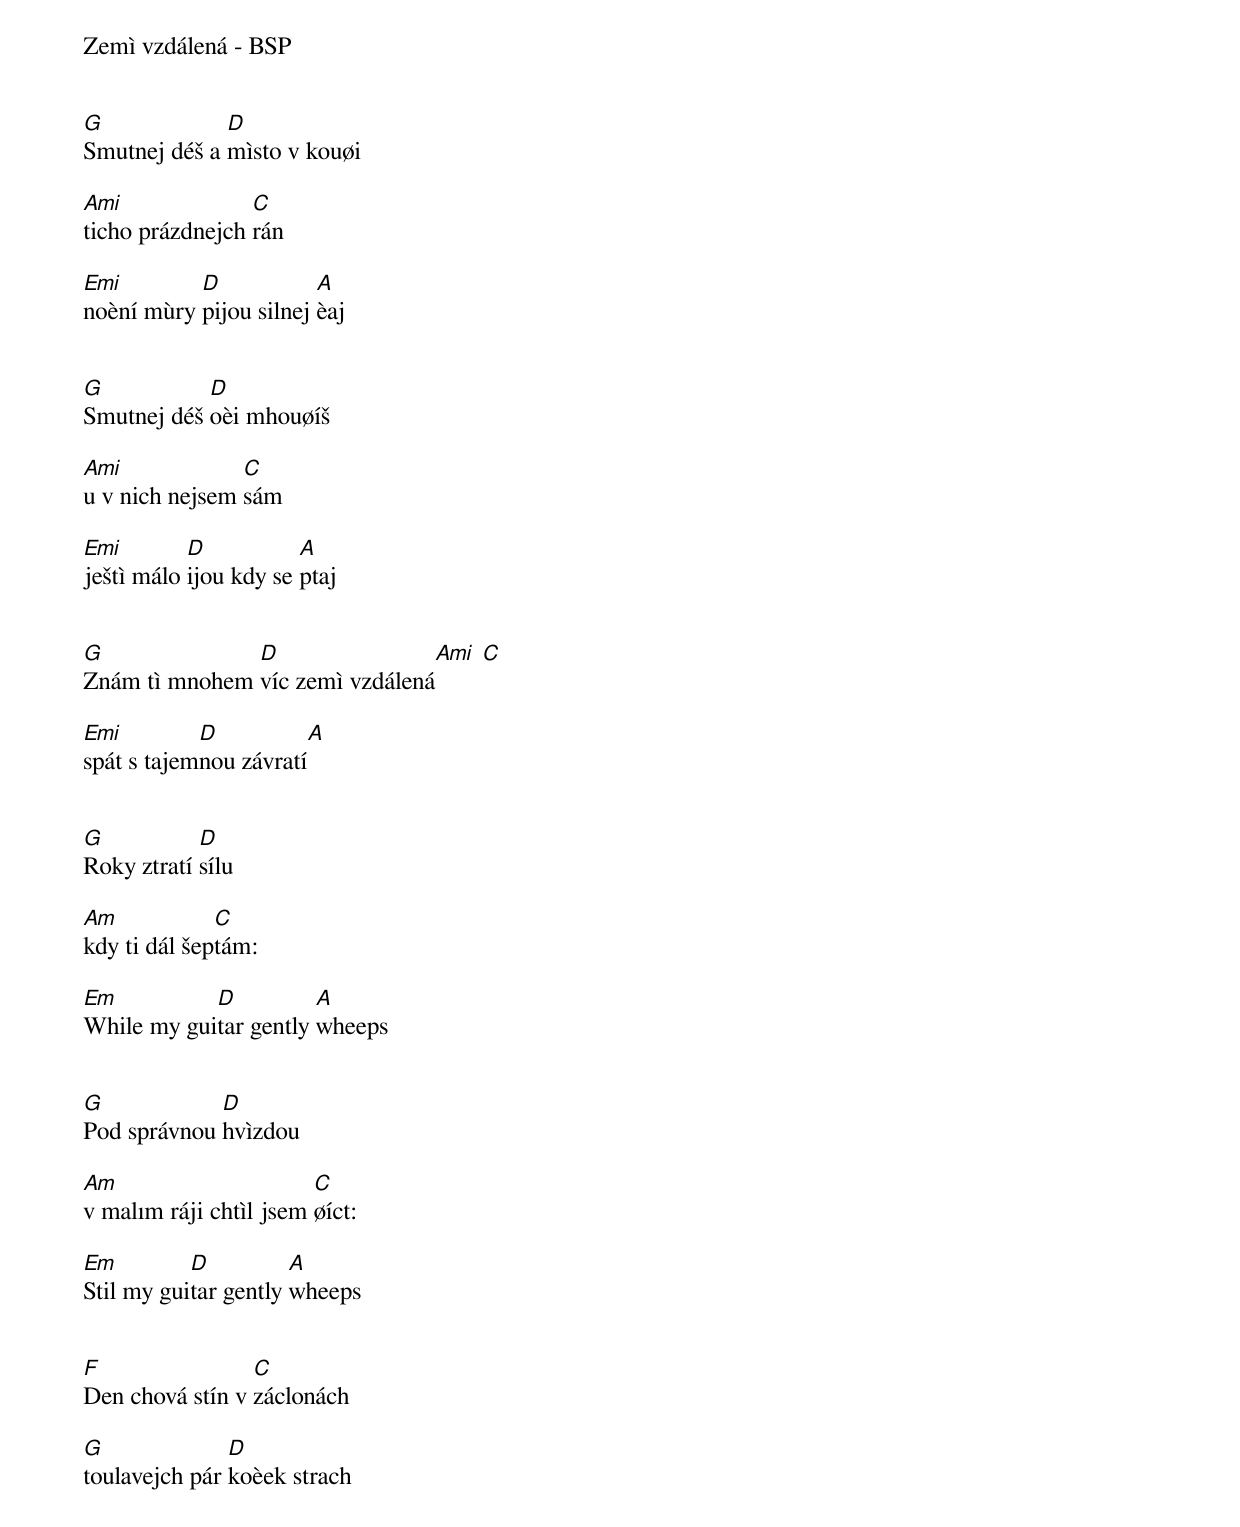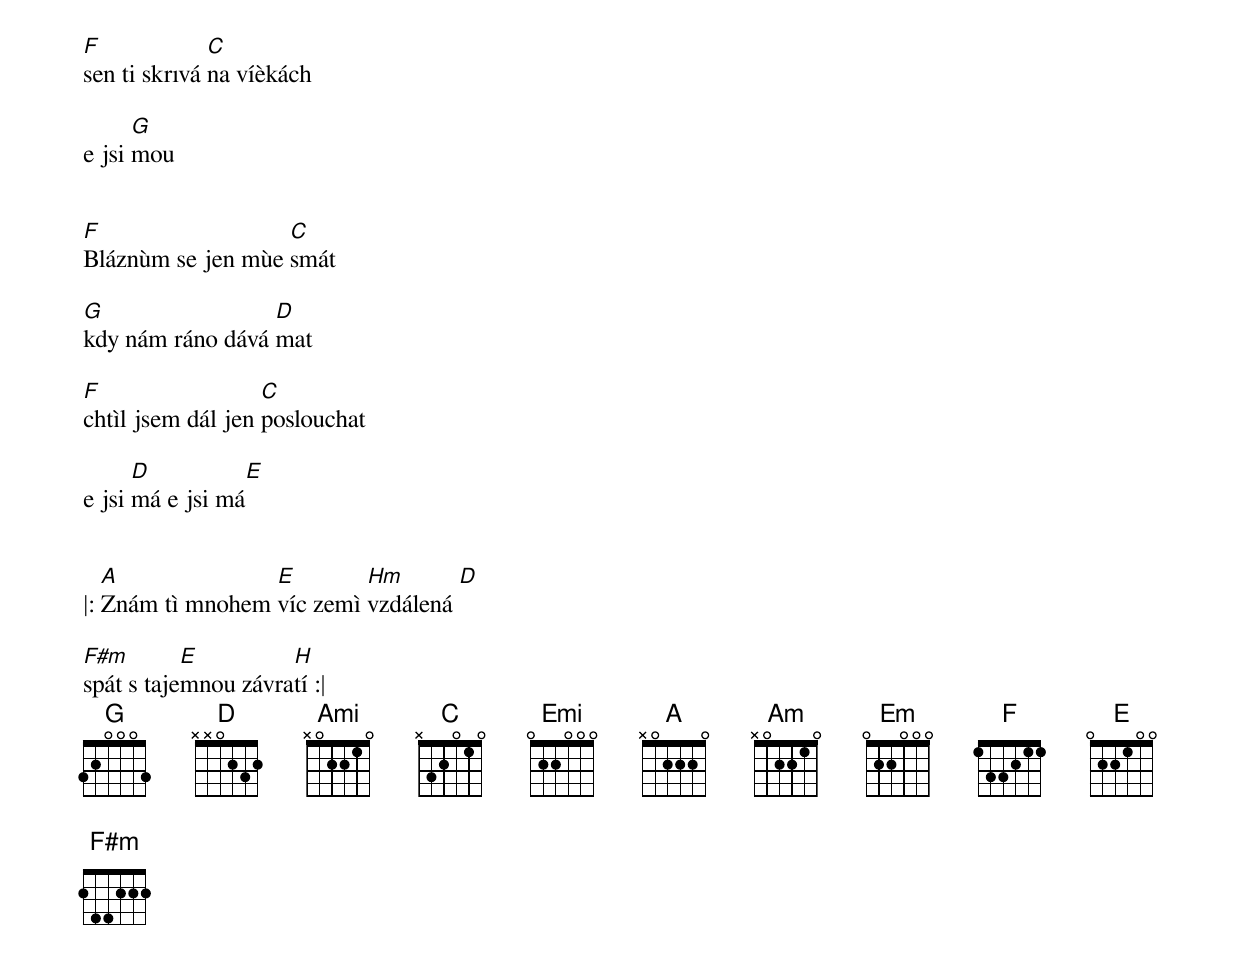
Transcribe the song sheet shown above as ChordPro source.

Zemì vzdálená - BSP


[G]Smutnej déš a [D]mìsto v kouøi

[Ami]ticho prázdnejch [C]rán

[Emi]noèní mùry [D]pijou silnej [A]èaj


[G]Smutnej déš [D]oèi mhouøíš

[Ami]u v nich nejsem [C]sám

[Emi]ještì málo [D]ijou kdy se [A]ptaj


[G]Znám tì mnohem [D]víc zemì vzdálená[Ami] [C]

[Emi]spát s tajem[D]nou závratí[A]


[G]Roky ztratí [D]sílu

[Am]kdy ti dál šep[C]tám:

[Em]While my gui[D]tar gently [A]wheeps


[G]Pod správnou [D]hvìzdou

[Am]v malım ráji chtìl jsem [C]øíct:

[Em]Stil my gui[D]tar gently [A]wheeps


[F]Den chová stín v [C]záclonách

[G]toulavejch pár [D]koèek strach

[F]sen ti skrıvá [C]na víèkách

e jsi [G]mou


[F]Bláznùm se jen mùe [C]smát

[G]kdy nám ráno dává [D]mat

[F]chtìl jsem dál jen [C]poslouchat

e jsi [D]má e jsi má[E]


|: [A]Znám tì mnohem [E]víc zemì [Hm]vzdálená [D]

[F#m]spát s taje[E]mnou závra[H]tí :|
